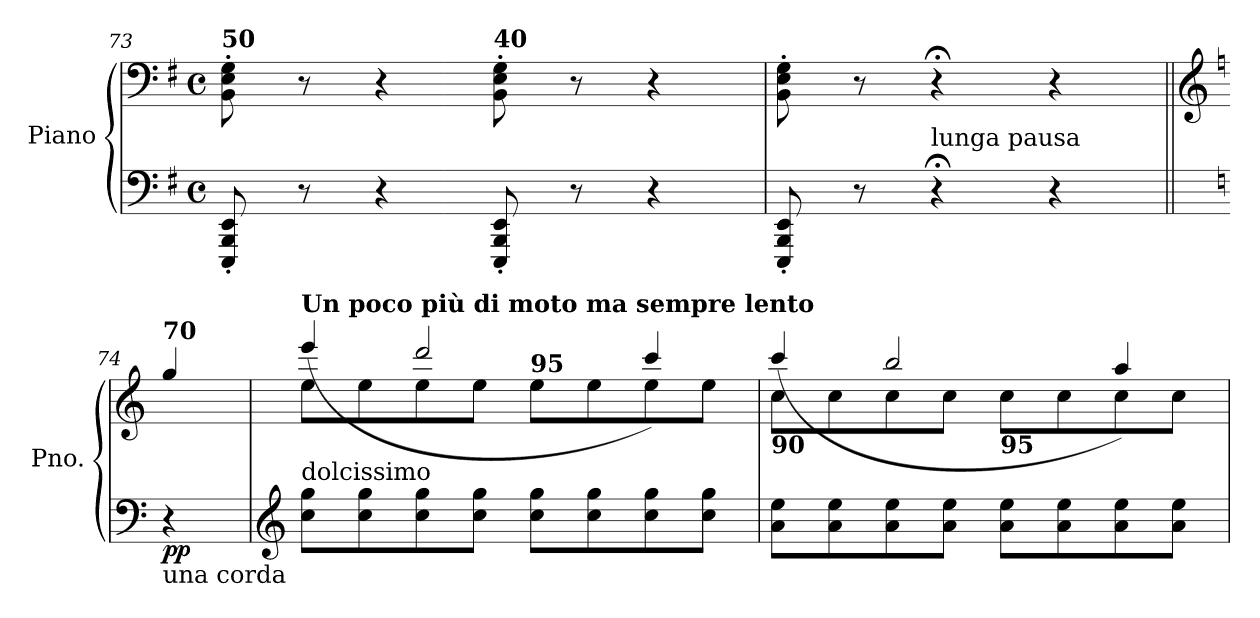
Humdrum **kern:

**kern	**kern	**dynam
*part1	*part1	*part1
*staff2	*staff1	*staff1/2
*I"Piano	*	*
*I'Pno.	*	*
*clefF4	*clefF4	*
*k[f#]	*k[f#]	*
*M4/4	*M4/4	*
*met(c)	*met(c)	*
=73	=73	=73
!	!LO:TX:a:B:t=50	!
8EEE/' 8BBB/' 8EE/'	8BB\' 8E\' 8G\'	.
8r	8r	.
4r	4r	.
!	!LO:TX:a:B:t=40	!
8EEE/' 8BBB/' 8EE/'	8BB\' 8E\' 8G\'	.
8r	8r	.
4r	4r	.
=74	=74	=74
8EEE/' 8BBB/' 8EE/'	8BB\' 8E\' 8G\'	.
8r	8r	.
!LO:TX:a:t=lunga pausa	!	!
4r;<	4r;<	.
4r	4r	.
=74X4||	=74X4||	=74X4||
*	*clefG2	*
*k[]	*k[]	*
!	!LO:TX:a:B:t=70	!
!LO:TX:b:t=una corda	!	!
!	!	!LO:DY:b=2
4r	4gg/	pp
!!LO:PB:g=z
=75	=75	=75
*clefG2	*	*
*	*^	*
!	!LO:TX:a:B:t=Un poco più di moto ma sempre lento	!	!
!LO:TX:a:t=dolcissimo	!	!	!
!	!	!	!LO:DY:a
8cc\ 8gg\L	8ee\L	(>4eee/	other-dynamics
8cc\ 8gg\	8ee\	.	.
8cc\ 8gg\	8ee\	2ddd/	.
8cc\ 8gg\J	8ee\J	.	.
!	!LO:TX:a:B:t=95	!	!
8cc\ 8gg\L	8ee\L	.	.
8cc\ 8gg\	8ee\	.	.
8cc\ 8gg\	8ee\	4ccc/)	.
8cc\ 8gg\J	8ee\J	.	.
=76	=76	=76	=76
!	!LO:TX:b:B:t=90	!	!
8a\ 8ee\L	8cc\L	(>4ccc/	.
8a\ 8ee\	8cc\	.	.
8a\ 8ee\	8cc\	2bb/	.
8a\ 8ee\J	8cc\J	.	.
!	!LO:TX:b:B:t=95	!	!
8a\ 8ee\L	8cc\L	.	.
8a\ 8ee\	8cc\	.	.
8a\ 8ee\	8cc\	4aa/)	.
8a\ 8ee\J	8cc\J	.	.
*	*v	*v	*
=	=	=
*-	*-	*-
